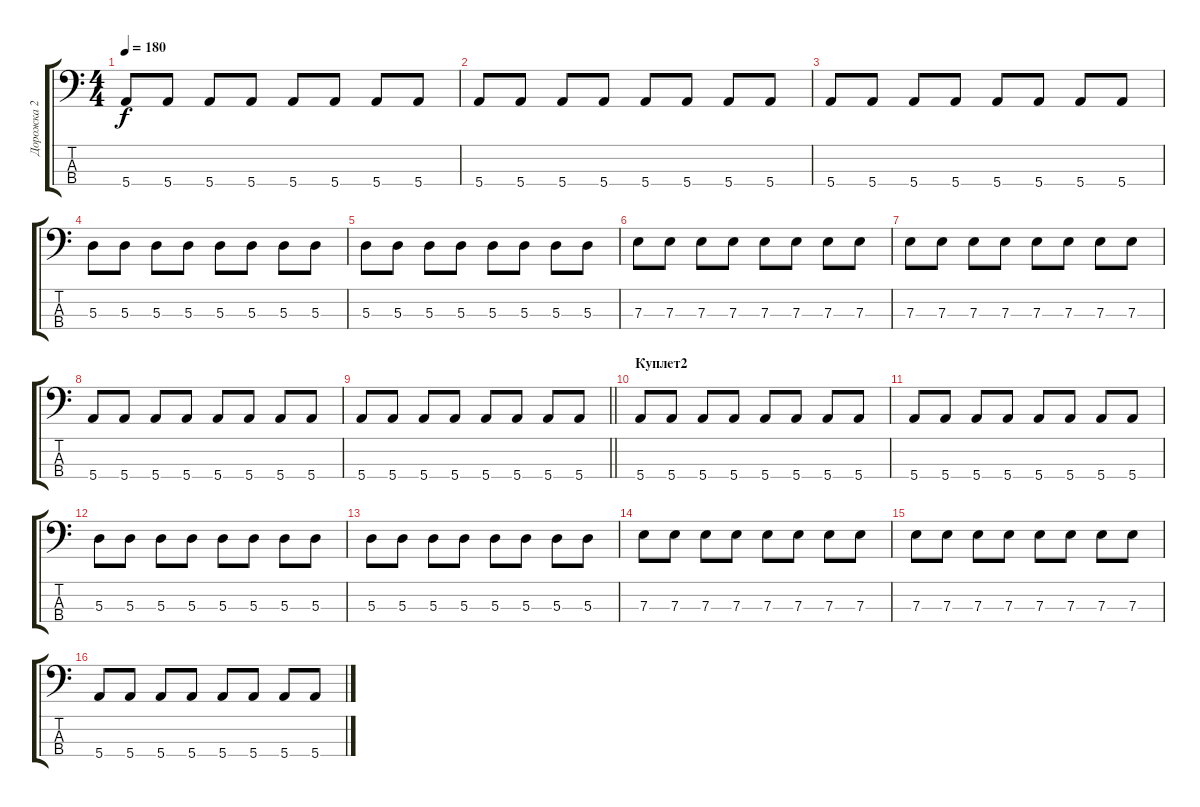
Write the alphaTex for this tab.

\track ("Дорожка 2" "Дорожка 2") {instrument electricbassfinger}
\staff {score tabs}
\tuning (G2 D2 A1 E1) {hide}
\ts (4 4)
\tempo 180
\clef f4
\ks c
5.4.8{dy f} 5.4.8 5.4.8 5.4.8 5.4.8 5.4.8 5.4.8 5.4.8 |
5.4.8 5.4.8 5.4.8 5.4.8 5.4.8 5.4.8 5.4.8 5.4.8 |
5.4.8 5.4.8 5.4.8 5.4.8 5.4.8 5.4.8 5.4.8 5.4.8 |
5.3.8 5.3.8 5.3.8 5.3.8 5.3.8 5.3.8 5.3.8 5.3.8 |
5.3.8 5.3.8 5.3.8 5.3.8 5.3.8 5.3.8 5.3.8 5.3.8 |
7.3.8 7.3.8 7.3.8 7.3.8 7.3.8 7.3.8 7.3.8 7.3.8 |
7.3.8 7.3.8 7.3.8 7.3.8 7.3.8 7.3.8 7.3.8 7.3.8 |
5.4.8 5.4.8 5.4.8 5.4.8 5.4.8 5.4.8 5.4.8 5.4.8 |
\barLineRight lightlight
5.4.8 5.4.8 5.4.8 5.4.8 5.4.8 5.4.8 5.4.8 5.4.8 |
\section ("" "Куплет2")
5.4.8 5.4.8 5.4.8 5.4.8 5.4.8 5.4.8 5.4.8 5.4.8 |
5.4.8 5.4.8 5.4.8 5.4.8 5.4.8 5.4.8 5.4.8 5.4.8 |
5.3.8 5.3.8 5.3.8 5.3.8 5.3.8 5.3.8 5.3.8 5.3.8 |
5.3.8 5.3.8 5.3.8 5.3.8 5.3.8 5.3.8 5.3.8 5.3.8 |
7.3.8 7.3.8 7.3.8 7.3.8 7.3.8 7.3.8 7.3.8 7.3.8 |
7.3.8 7.3.8 7.3.8 7.3.8 7.3.8 7.3.8 7.3.8 7.3.8 |
5.4.8 5.4.8 5.4.8 5.4.8 5.4.8 5.4.8 5.4.8 5.4.8
